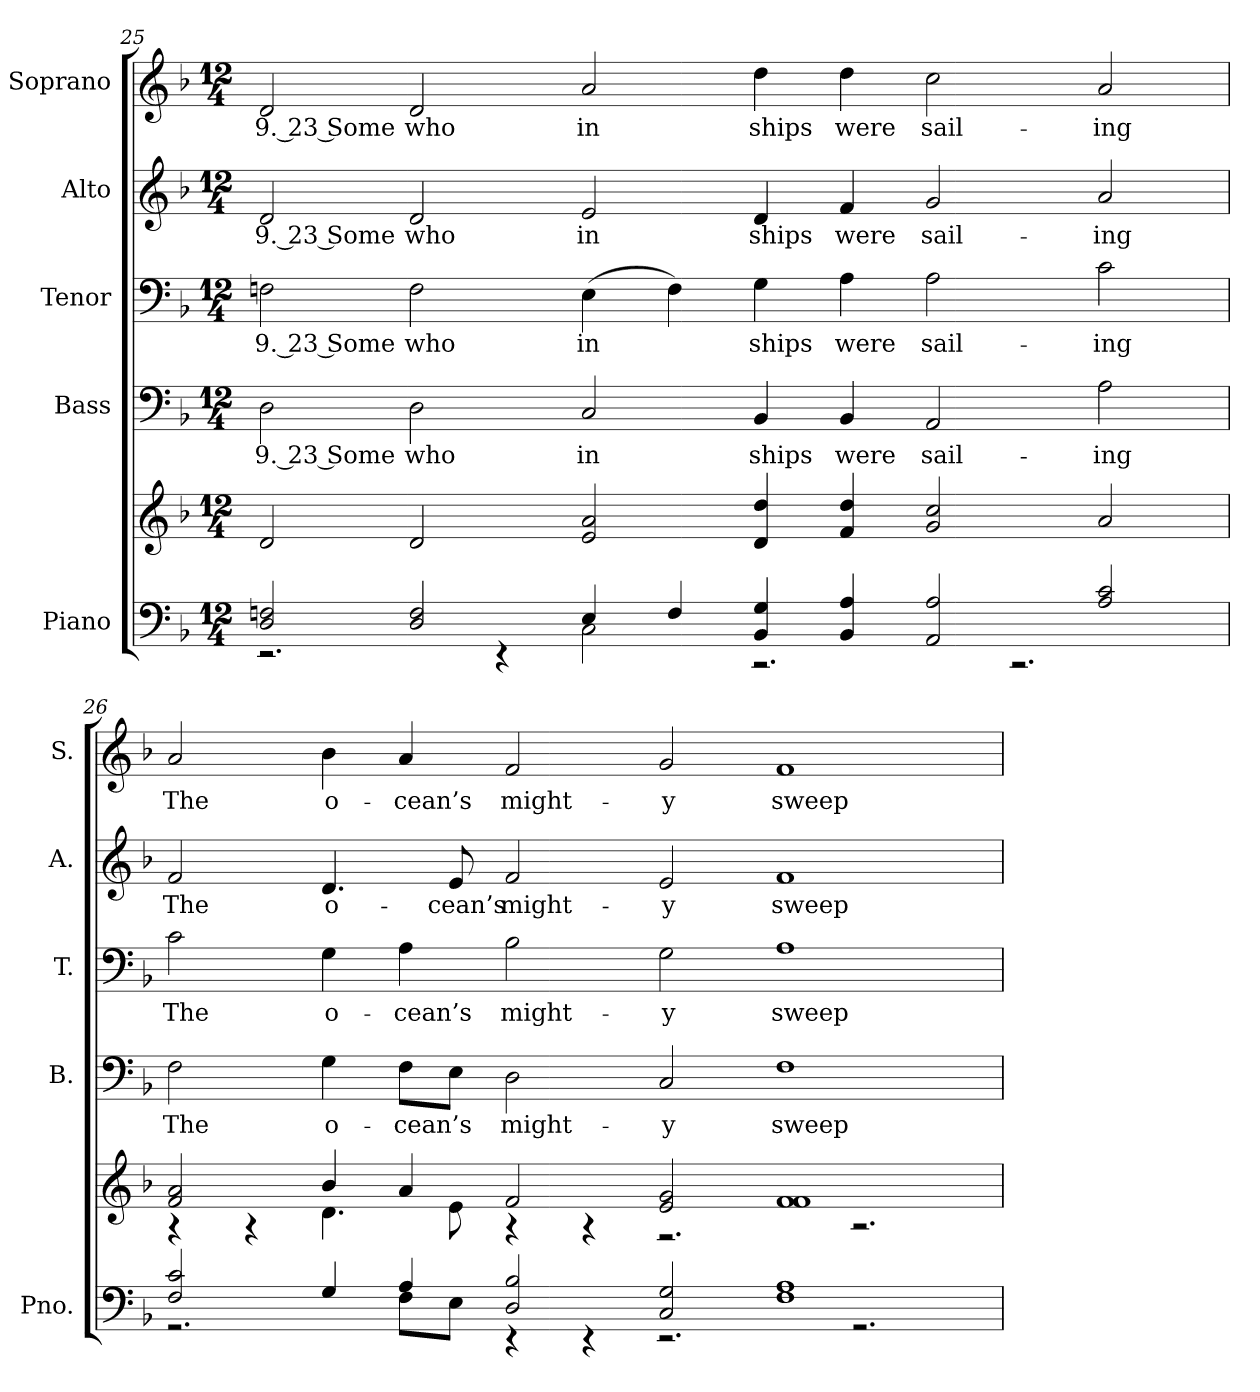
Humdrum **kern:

**kern	**kern	**kern	**text	**kern	**text	**kern	**text	**kern	**text
*part5	*part5	*part4	*part4	*part3	*part3	*part2	*part2	*part1	*part1
*staff6	*staff5	*staff4	*staff4	*staff3	*staff3	*staff2	*staff2	*staff1	*staff1
*I"Piano	*	*I"Bass	*	*I"Tenor	*	*I"Alto	*	*I"Soprano	*
*I'Pno.	*	*I'B.	*	*I'T.	*	*I'A.	*	*I'S.	*
!!LO:PB:g=z
*clefF4	*clefG2	*clefF4	*	*clefF4	*	*clefG2	*	*clefG2	*
*k[b-]	*k[b-]	*k[b-]	*	*k[b-]	*	*k[b-]	*	*k[b-]	*
*F:	*F:	*F:	*	*F:	*	*F:	*	*F:	*
*M12/4	*M12/4	*M12/4	*	*M12/4	*	*M12/4	*	*M12/4	*
=25	=25	=25	=25	=25	=25	=25	=25	=25	=25
*^	*	*	*	*	*	*	*	*	*
!	!	!	!	!LO:LY:b:color=#000000	!	!	!	!	!	!
!	!	!	!	!	!	!LO:LY:b:color=#000000	!	!	!	!
!	!	!	!	!	!	!	!	!LO:LY:b:color=#000000	!	!
!	!	!	!	!	!	!	!	!	!	!LO:LY:b:color=#000000
2Di/ 2Fni	2.r	2di/	2Di\	9. 23 Some	2Fni\	9. 23 Some	2di/	9. 23 Some	2di/	9. 23 Some
!	!	!	!	!LO:LY:b:color=#000000	!	!	!	!	!	!
!	!	!	!	!	!	!LO:LY:b:color=#000000	!	!	!	!
!	!	!	!	!	!	!	!	!LO:LY:b:color=#000000	!	!
!	!	!	!	!	!	!	!	!	!	!LO:LY:b:color=#000000
2Di/ 2Fi	.	2di/	2Di\	who	2Fi\	who	2di/	who	2di/	who
.	4r	.	.	.	.	.	.	.	.	.
!	!	!	!	!LO:LY:b:color=#000000	!	!	!	!	!	!
!	!	!	!	!	!	!LO:LY:b:color=#000000	!	!	!	!
!	!	!	!	!	!	!	!	!LO:LY:b:color=#000000	!	!
!	!	!	!	!	!	!	!	!	!	!LO:LY:b:color=#000000
4Ei/	2Ci\	2ei/ 2ai	2Ci/	in	(4Ei\	in	2ei/	in	2ai/	in
4Fi/	.	.	.	.	4Fi\)	.	.	.	.	.
!	!	!	!	!LO:LY:b:color=#000000	!	!	!	!	!	!
!	!	!	!	!	!	!LO:LY:b:color=#000000	!	!	!	!
!	!	!	!	!	!	!	!	!LO:LY:b:color=#000000	!	!
!	!	!	!	!	!	!	!	!	!	!LO:LY:b:color=#000000
4BB-i/ 4Gi	2.r	4di/ 4ddi	4BB-i/	ships	4Gi\	ships	4di/	ships	4ddi\	ships
!	!	!	!	!LO:LY:b:color=#000000	!	!	!	!	!	!
!	!	!	!	!	!	!LO:LY:b:color=#000000	!	!	!	!
!	!	!	!	!	!	!	!	!LO:LY:b:color=#000000	!	!
!	!	!	!	!	!	!	!	!	!	!LO:LY:b:color=#000000
4BB-i/ 4Ai	.	4fi/ 4ddi	4BB-i/	were	4Ai\	were	4fi/	were	4ddi\	were
!	!	!	!	!LO:LY:b:color=#000000	!	!	!	!	!	!
!	!	!	!	!	!	!LO:LY:b:color=#000000	!	!	!	!
!	!	!	!	!	!	!	!	!LO:LY:b:color=#000000	!	!
!	!	!	!	!	!	!	!	!	!	!LO:LY:b:color=#000000
2AAi/ 2Ai	.	2gi/ 2cci	2AAi/	sail-	2Ai\	sail-	2gi/	sail-	2cci\	sail-
.	2.r	.	.	.	.	.	.	.	.	.
!	!	!	!	!LO:LY:b:color=#000000	!	!	!	!	!	!
!	!	!	!	!	!	!LO:LY:b:color=#000000	!	!	!	!
!	!	!	!	!	!	!	!	!LO:LY:b:color=#000000	!	!
!	!	!	!	!	!	!	!	!	!	!LO:LY:b:color=#000000
2Ai/ 2ci	.	2ai/	2Ai\	-ing	2ci\	-ing	2ai/	-ing	2ai/	-ing
!!LO:PB:g=z
=26	=26	=26	=26	=26	=26	=26	=26	=26	=26	=26
*	*	*^	*	*	*	*	*	*	*	*
!	!	!	!	!	!LO:LY:b:color=#000000	!	!	!	!	!	!
!	!	!	!	!	!	!	!LO:LY:b:color=#000000	!	!	!	!
!	!	!	!	!	!	!	!	!	!LO:LY:b:color=#000000	!	!
!	!	!	!	!	!	!	!	!	!	!	!LO:LY:b:color=#000000
2Fi/ 2ci	2.r	2fi/ 2ai	4r	2Fi\	The	2ci\	The	2fi/	The	2ai/	The
.	.	.	4r	.	.	.	.	.	.	.	.
!	!	!	!	!	!LO:LY:b:color=#000000	!	!	!	!	!	!
!	!	!	!	!	!	!	!LO:LY:b:color=#000000	!	!	!	!
!	!	!	!	!	!	!	!	!	!LO:LY:b:color=#000000	!	!
!	!	!	!	!	!	!	!	!	!	!	!LO:LY:b:color=#000000
4Gi/	.	4b-i/	4.di\	4Gi\	o-	4Gi\	o-	4.di/	o-	4b-i\	o-
!	!	!	!	!	!LO:LY:b:color=#000000	!	!	!	!	!	!
!	!	!	!	!	!	!	!LO:LY:b:color=#000000	!	!	!	!
!	!	!	!	!	!	!	!	!	!	!	!LO:LY:b:color=#000000
4Ai/	8Fi\L	4ai/	.	8Fi\L	-cean’s	4Ai\	-cean’s	.	.	4ai/	-cean’s
!	!	!	!	!	!	!	!	!	!LO:LY:b:color=#000000	!	!
.	8Ei\J	.	8ei\	8Ei\J	.	.	.	8ei/	-cean’s	.	.
!	!	!	!	!	!LO:LY:b:color=#000000	!	!	!	!	!	!
!	!	!	!	!	!	!	!LO:LY:b:color=#000000	!	!	!	!
!	!	!	!	!	!	!	!	!	!LO:LY:b:color=#000000	!	!
!	!	!	!	!	!	!	!	!	!	!	!LO:LY:b:color=#000000
2Di/ 2B-i	4r	2fi/	4r	2Di\	might-	2B-i\	might-	2fi/	might-	2fi/	might-
.	4r	.	4r	.	.	.	.	.	.	.	.
!	!	!	!	!	!LO:LY:b:color=#000000	!	!	!	!	!	!
!	!	!	!	!	!	!	!LO:LY:b:color=#000000	!	!	!	!
!	!	!	!	!	!	!	!	!	!LO:LY:b:color=#000000	!	!
!	!	!	!	!	!	!	!	!	!	!	!LO:LY:b:color=#000000
2Ci/ 2Gi	2.r	2ei/ 2gi	2.r	2Ci/	-y	2Gi\	-y	2ei/	-y	2gi/	-y
!	!	!	!	!	!LO:LY:b:color=#000000	!	!	!	!	!	!
!	!	!	!	!	!	!	!LO:LY:b:color=#000000	!	!	!	!
!	!	!	!	!	!	!	!	!	!LO:LY:b:color=#000000	!	!
!	!	!	!	!	!	!	!	!	!	!	!LO:LY:b:color=#000000
1Fi 1Ai	.	1fi 1fi	.	1Fi	sweep	1Ai	sweep	1fi	sweep	1fi	sweep
.	2.r	.	2.r	.	.	.	.	.	.	.	.
*v	*v	*	*	*	*	*	*	*	*	*	*
*	*v	*v	*	*	*	*	*	*	*	*
=	=	=	=	=	=	=	=	=	=
*-	*-	*-	*-	*-	*-	*-	*-	*-	*-
